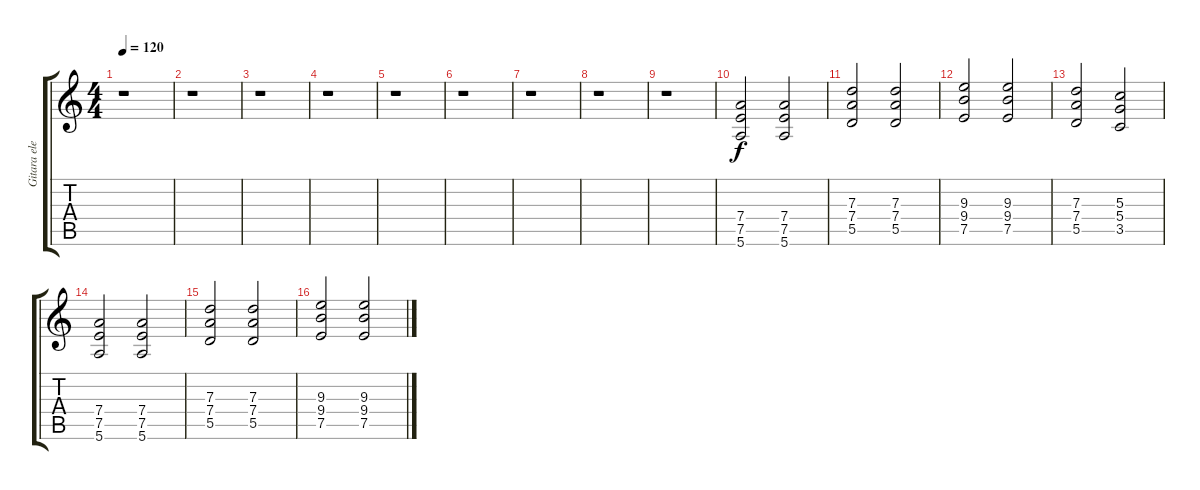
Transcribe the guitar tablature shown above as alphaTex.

\track ("Gitara elektryczna (II)" "Gitara ele") {instrument distortionguitar}
\staff {score tabs}
\tuning (E4 B3 G3 D3 A2 E2) {hide}
\ts (4 4)
\tempo 120
\clef g2
\ks c
r.1{dy f instrument distortionguitar} |
r.1 |
r.1 |
r.1 |
r.1 |
r.1 |
r.1 |
r.1 |
r.1 |
(7.4 7.5 5.6).2 (7.4 7.5 5.6).2 |
(7.3 7.4 5.5).2 (7.3 7.4 5.5).2 |
(9.3 9.4 7.5).2 (9.3 9.4 7.5).2 |
(7.3 7.4 5.5).2 (5.3 5.4 3.5).2 |
(7.4 7.5 5.6).2 (7.4 7.5 5.6).2 |
(7.3 7.4 5.5).2 (7.3 7.4 5.5).2 |
(9.3 9.4 7.5).2 (9.3 9.4 7.5).2
